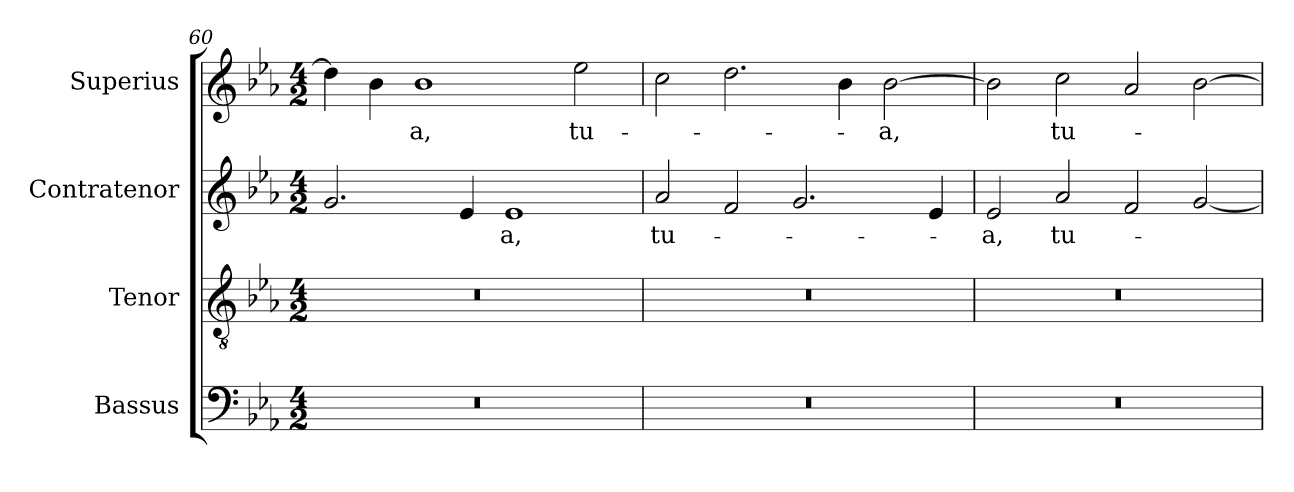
**kern	**kern	**kern	**text	**kern	**text
*part4	*part3	*part2	*part2	*part1	*part1
*staff4	*staff3	*staff2	*staff2	*staff1	*staff1
*I"Bassus	*I"Tenor	*I"Contratenor	*	*I"Superius	*
*I'B.	*I'T.	*	*	*	*
*clefF4	*clefGv2	*clefG2	*	*clefG2	*
*	*ITrd7c12	*ITrd7c12	*	*	*
*k[b-e-a-]	*k[b-e-a-]	*k[b-e-a-]	*	*k[b-e-a-]	*
*E-:	*E-:	*E-:	*	*E-:	*
*M4/2	*M4/2	*M4/2	*	*M4/2	*
=60	=60	=60	=60	=60	=60
!LO:N:vis=1	!LO:N:vis=1	!	!	!	!
0r	0r	2.Gi/	.	4ddi\]	.
.	.	.	.	4b-i\	.
!	!	!	!	!	!LO:LY:b:color=#000000
.	.	.	.	1b-i	-a,
.	.	4E-i/	.	.	.
!	!	!	!LO:LY:b:color=#000000	!	!
.	.	1E-i	-a,	.	.
!	!	!	!	!	!LO:LY:b:color=#000000
.	.	.	.	2ee-i\	tu-
=61	=61	=61	=61	=61	=61
!LO:N:vis=1	!LO:N:vis=1	!	!	!	!
!	!	!	!LO:LY:b:color=#000000	!	!
0r	0r	2A-i/	tu-	2cci\	.
.	.	2Fi/	.	2.ddi\	.
.	.	2.Gi/	.	.	.
.	.	.	.	4b-i\	.
!	!	!	!	!	!LO:LY:b:color=#000000
.	.	.	.	[>2b-i\	-a,
.	.	4E-i/	.	.	.
=62	=62	=62	=62	=62	=62
!LO:N:vis=1	!LO:N:vis=1	!	!	!	!
!	!	!	!LO:LY:b:color=#000000	!	!
0r	0r	2E-i/	-a,	2b-i\]	.
!	!	!	!LO:LY:b:color=#000000	!	!
!	!	!	!	!	!LO:LY:b:color=#000000
.	.	2A-i/	tu-	2cci\	tu-
.	.	2Fi/	.	2a-i/	.
.	.	[<2Gi/	.	[>2b-i\	.
=	=	=	=	=	=
*-	*-	*-	*-	*-	*-
